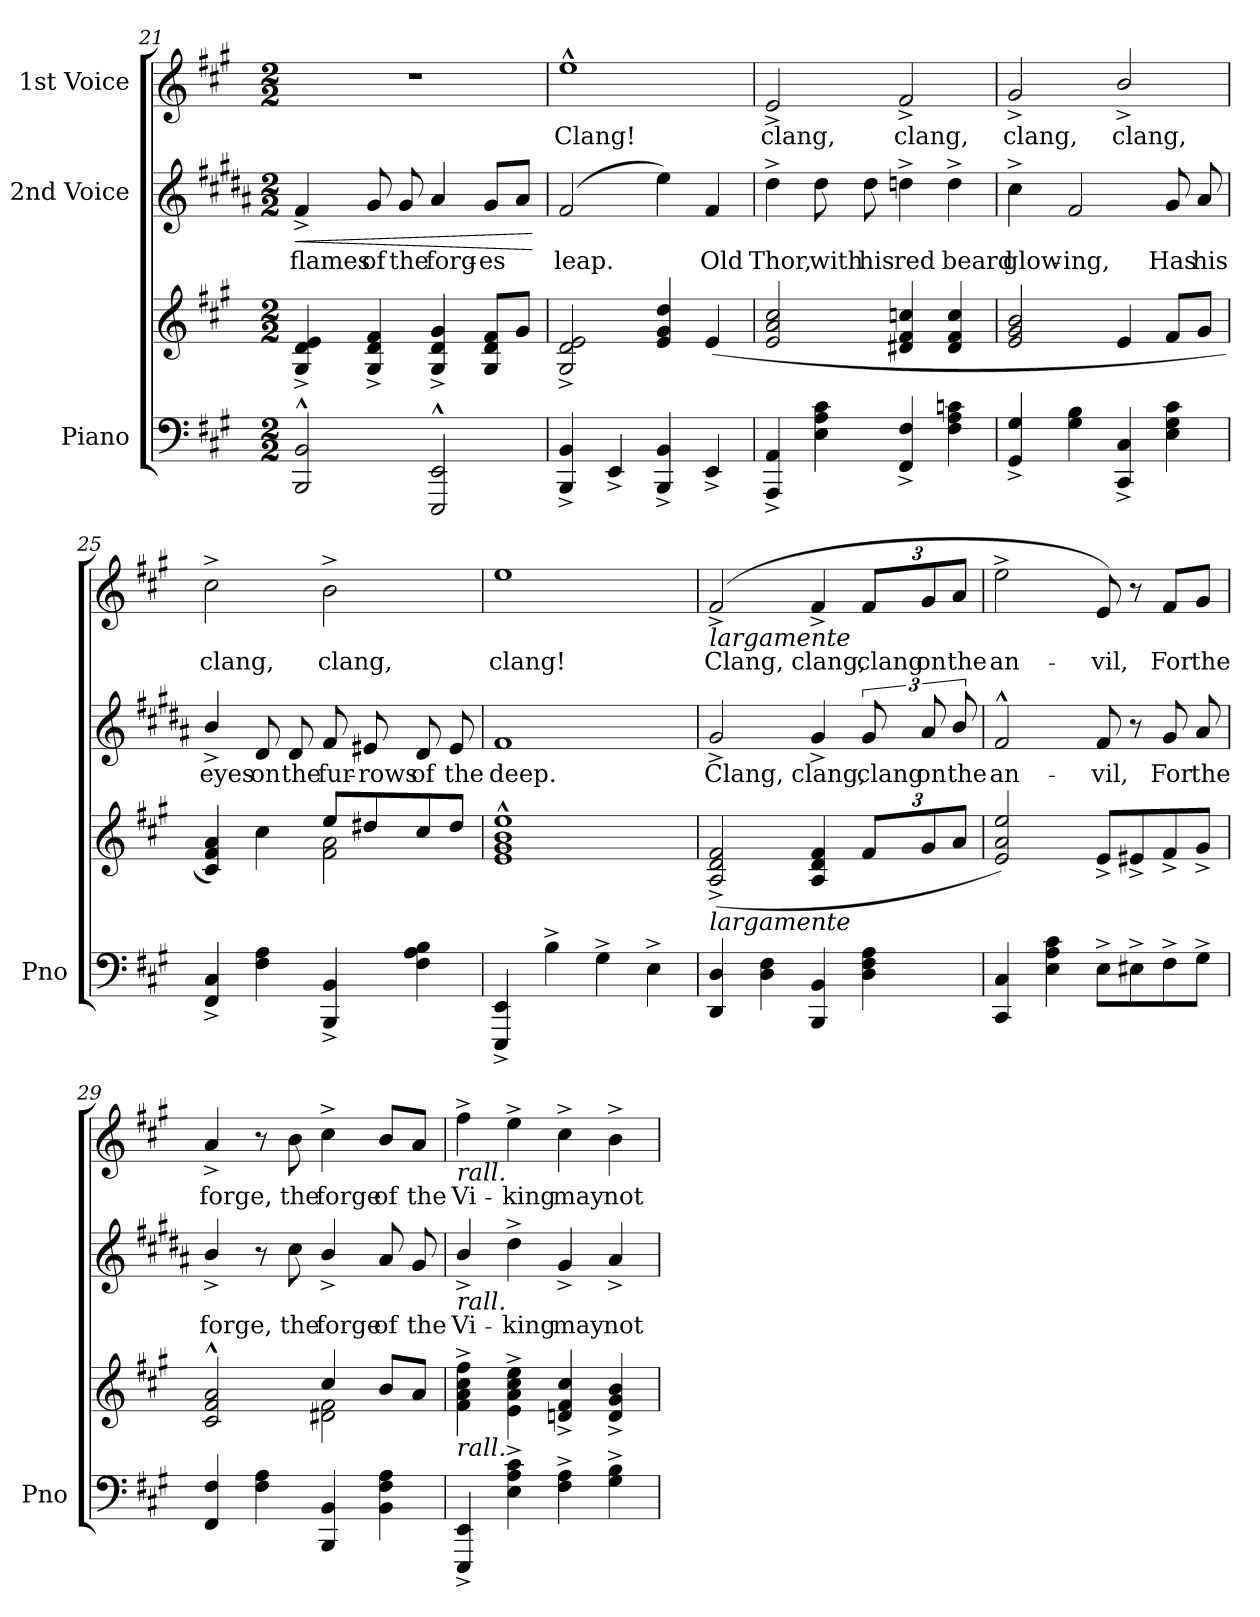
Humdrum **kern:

**kern	**kern	**kern	**text	**dynam	**kern	**text
*part3	*part3	*part2	*part2	*part2	*part1	*part1
*staff4	*staff3	*staff2	*staff2	*staff2	*staff1	*staff1
*I"Piano	*	*I"2nd Voice	*	*	*I"1st Voice	*
*I'Pno	*	*	*	*	*	*
*clefF4	*clefG2	*clefG2	*	*	*clefG2	*
*	*	*ITrd1c2	*	*	*	*
*k[f#c#g#]	*k[f#c#g#]	*k[f#c#g#]	*	*	*k[f#c#g#]	*
*M2/2	*M2/2	*M2/2	*	*	*M2/2	*
=21	=21	=21	=21	=21	=21	=21
!	!	!	!LO:LY:b	!LO:HP:b	!	!
2BBB/^^ 2BB/^^	4G#/^> 4d/^> 4e/^>	4e^>/	flames	<	1r	.
!	!	!	!LO:LY:b	!	!	!
.	4G#/^> 4d/^> 4f#/^>	8f#/	of	.	.	.
!	!	!	!LO:LY:b	!	!	!
.	.	8f#/	the	.	.	.
!	!	!	!LO:LY:b	!	!	!
2EEE/^^ 2EE/^^	4G#/^> 4d/^> 4g#/^>	4g#/	forg-	.	.	.
!	!	!	!LO:LY:b	!	!	!
.	8G#/ 8d/ 8f#/L	8f#/L	-es	.	.	.
.	8g#/J	8g#/J	.	.	.	.
.	.	.	.	[	.	.
=22	=22	=22	=22	=22	=22	=22
!	!	!	!LO:LY:b	!	!	!LO:LY:b
4BBB/^> 4BB/^>	2G#/^> 2d/^> 2e/^>	(2e/	leap.	.	1ee^^	Clang!
4EE^>/	.	.	.	.	.	.
4BBB/^> 4BB/^>	4e/ 4g#/ 4dd/	4dd\)	.	.	.	.
!	!	!	!LO:LY:b	!	!	!
4EE^>/	(4e/	4e/	Old	.	.	.
=23	=23	=23	=23	=23	=23	=23
!	!	!	!LO:LY:b	!	!	!LO:LY:b
4AAA/^> 4AA/^>	2e/ 2a/ 2cc#/	4cc#^\	Thor,	.	2e^>/	clang,
!	!	!	!LO:LY:b	!	!	!
4E\ 4A\ 4c#\	.	8cc#\	with	.	.	.
!	!	!	!LO:LY:b	!	!	!
.	.	8cc#\	his	.	.	.
!	!	!	!LO:LY:b	!	!	!LO:LY:b
4FF#/^> 4F#/^>	4d#X/ 4f#/ 4ccn/	4ccn^\	red	.	2f#^>/	clang,
!	!	!	!LO:LY:b	!	!	!
4F#\ 4A\ 4cn\	4d#/ 4f#/ 4cc/	4cc^\	beard	.	.	.
!!LO:LB:g=z
=24	=24	=24	=24	=24	=24	=24
!	!	!	!LO:LY:b	!	!	!LO:LY:b
4GG#/^> 4G#/^>	2e/ 2g#/ 2b/	4b^\	glow-	.	2g#^>/	clang,
!	!	!	!LO:LY:b	!	!	!
4G#\ 4B\	.	2e/	-ing,	.	.	.
!	!	!	!	!	!	!LO:LY:b
4CC#/^> 4C#/^>	4e/	.	.	.	2b^>/	clang,
!	!	!	!LO:LY:b	!	!	!
4E\ 4G#\ 4c#\	8f#/L	8f#/	Has	.	.	.
!	!	!	!LO:LY:b	!	!	!
.	8g#/J	8g#/	his	.	.	.
=25	=25	=25	=25	=25	=25	=25
*	*^	*	*	*	*	*
!	!	!	!	!LO:LY:b	!	!	!LO:LY:b
4FF#/^> 4C#/^>	4c#/ 4f#/ 4a/)	2ryy	4a^>/	eyes	.	2cc#^\	clang,
!	!	!	!	!LO:LY:b	!	!	!
4F#\ 4A\	4cc#\	.	8c#/	on	.	.	.
!	!	!	!	!LO:LY:b	!	!	!
.	.	.	8c#/	the	.	.	.
!	!	!	!	!LO:LY:b	!	!	!LO:LY:b
4BBB/^> 4BB/^>	8ee/L	2f#\ 2a\	8e/	fur-	.	2b^\	clang,
!	!	!	!	!LO:LY:b	!	!	!
.	8dd#X/	.	8d#X/	-rows	.	.	.
!	!	!	!	!LO:LY:b	!	!	!
4F#\ 4A\ 4B\	8cc#/	.	8c#/	of	.	.	.
!	!	!	!	!LO:LY:b	!	!	!
.	8dd#/J	.	8d#/	the	.	.	.
*	*v	*v	*	*	*	*	*
=26	=26	=26	=26	=26	=26	=26
!	!	!	!LO:LY:b	!	!	!LO:LY:b
4EEE/^> 4EE/^>	1e^^ 1g#^^ 1b^^ 1ee^^	1e	deep.	.	1ee	clang!
4B^\	.	.	.	.	.	.
4G#^\	.	.	.	.	.	.
4E^\	.	.	.	.	.	.
=27	=27	=27	=27	=27	=27	=27
!	!	!	!	!	!LO:TX:b:i:t=largamente	!
!	!LO:TX:b:i:t=largamente	!	!	!	!	!
!	!	!	!LO:LY:b	!	!	!LO:LY:b
4DD/ 4D/	(>2A/^> 2d/^> 2f#/^>	2f#^>/	Clang,	.	(2f#^>/	Clang,
4D\ 4F#\	.	.	.	.	.	.
!	!	!	!LO:LY:b	!	!	!LO:LY:b
4BBB/ 4BB/	4A/ 4d/ 4f#/	4f#^>/	clang,	.	4f#^>/	clang,
*	*Xbrackettup	*	*	*	*	*
!	!	!	!LO:LY:b	!	!	!LO:LY:b
4D\ 4F#\ 4A\	12f#/L	12f#/	clang	.	12f#/L	clang
!	!	!	!LO:LY:b	!	!	!LO:LY:b
.	12g#/	12g#/	on	.	12g#/	on
!	!	!	!LO:LY:b	!	!	!LO:LY:b
.	12a/J	12a/	the	.	12a/J	the
=28	=28	=28	=28	=28	=28	=28
!	!	!	!LO:LY:b	!	!	!LO:LY:b
4CC#/ 4C#/	2e/ 2a/ 2ee/)	2e^^/	an-	.	2ee^\	an-
4E\ 4A\ 4c#\	.	.	.	.	.	.
!	!	!	!LO:LY:b	!	!	!LO:LY:b
8E^\L	8e^/L	8e/	-vil,	.	8e/)	-vil,
8E#X^\	8e#X^/	8r	.	.	8r	.
!	!	!	!LO:LY:b	!	!	!LO:LY:b
8F#^\	8f#^/	8f#/	For	.	8f#/L	For
!	!	!	!LO:LY:b	!	!	!LO:LY:b
8G#^\J	8g#^/J	8g#/	the	.	8g#/J	the
!!LO:LB:g=z
=29	=29	=29	=29	=29	=29	=29
*	*^	*	*	*	*	*
!	!	!	!	!LO:LY:b	!	!	!LO:LY:b
4FF#/ 4F#/	2c#/^^ 2f#/^^ 2a/^^	2ryy	4a^>/	forge,	.	4a^>/	forge,
4F#\ 4A\	.	.	8r	.	.	8r	.
!	!	!	!	!LO:LY:b	!	!	!LO:LY:b
.	.	.	8b\	the	.	8b\	the
!	!	!	!	!LO:LY:b	!	!	!LO:LY:b
4BBB/ 4BB/	4cc#/	2d#X\ 2f#\	4a^>/	forge	.	4cc#^\	forge
!	!	!	!	!LO:LY:b	!	!	!LO:LY:b
4BB\ 4F#\ 4A\	8b/L	.	8g#/	of	.	8b/L	of
!	!	!	!	!LO:LY:b	!	!	!LO:LY:b
.	8a/J	.	8f#/	the	.	8a/J	the
*	*v	*v	*	*	*	*	*
=30	=30	=30	=30	=30	=30	=30
!	!	!	!	!	!LO:TX:b:i:t=rall.	!
!	!	!LO:TX:b:i:t=rall.	!	!	!	!
!	!LO:TX:b:i:t=rall.	!	!	!	!	!
!	!	!	!LO:LY:b	!	!	!LO:LY:b
4EEE/^> 4EE/^>	4f#\^ 4a\^ 4cc#\^ 4ff#\^	4a^>/	Vi-	.	4ff#^\	Vi-
!	!	!	!LO:LY:b	!	!	!LO:LY:b
4E\^ 4A\^ 4c#\^	4e\^> 4a\^> 4cc#\^> 4ee\^>	4cc#^>\	-king	.	4ee^\	-king
!	!	!	!LO:LY:b	!	!	!LO:LY:b
4F#\^ 4A\^	4dn/^> 4f#/^> 4cc#/^>	4f#^>/	may	.	4cc#^\	may
!	!	!	!LO:LY:b	!	!	!LO:LY:b
4G#\^ 4B\^	4d/^> 4g#/^> 4b/^>	4g#^>/	not	.	4b^\	not
=	=	=	=	=	=	=
*-	*-	*-	*-	*-	*-	*-
